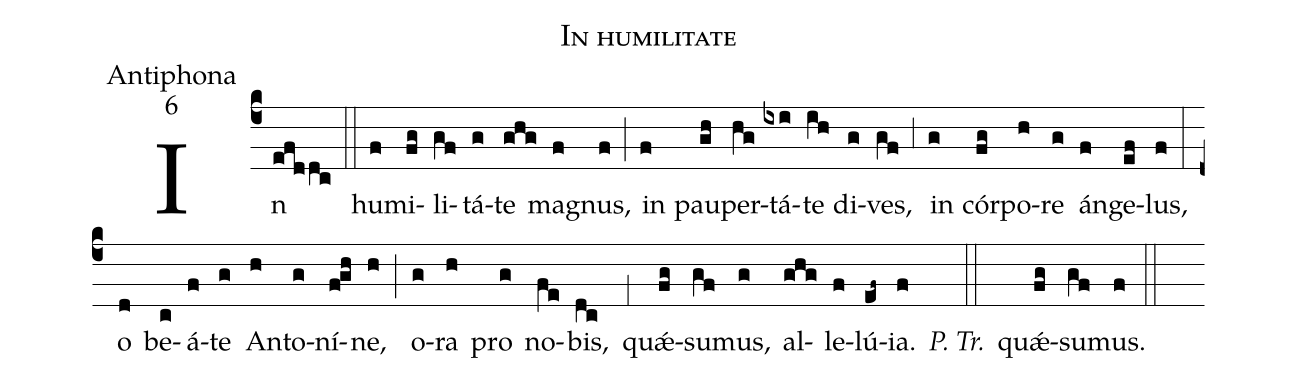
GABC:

name:In humilitate;
office-part:Antiphona;
mode:6;
%%
(c4) In(efddc) (::)
hu(f)mi(fg)li(gf)tá(g)te(ghg) ma(f)gnus,(f) (;) in(f) pau(gh)per(hg)tá(ixi)te(ih) di(g)ves,(gf) (,3) in(g) cór(fg)po(h)re(g) án(f)ge(ef)lus,(f) (:)
o(d) be(c)á(f)te(g) An(h)to(g)ní(f!gh)ne,(h) (;) o(g)ra(h) pro(g) no(fe)bis,(dc) (,1) qu{<sp>'ae</sp>}(fg)su(gf)mus,(g) al(ghg)le(f)lú(ef~)ia.(f) <i>P. Tr.</i>(::) qu{<sp>'ae</sp>}(fg)su(gf)mus.(f) (::)
